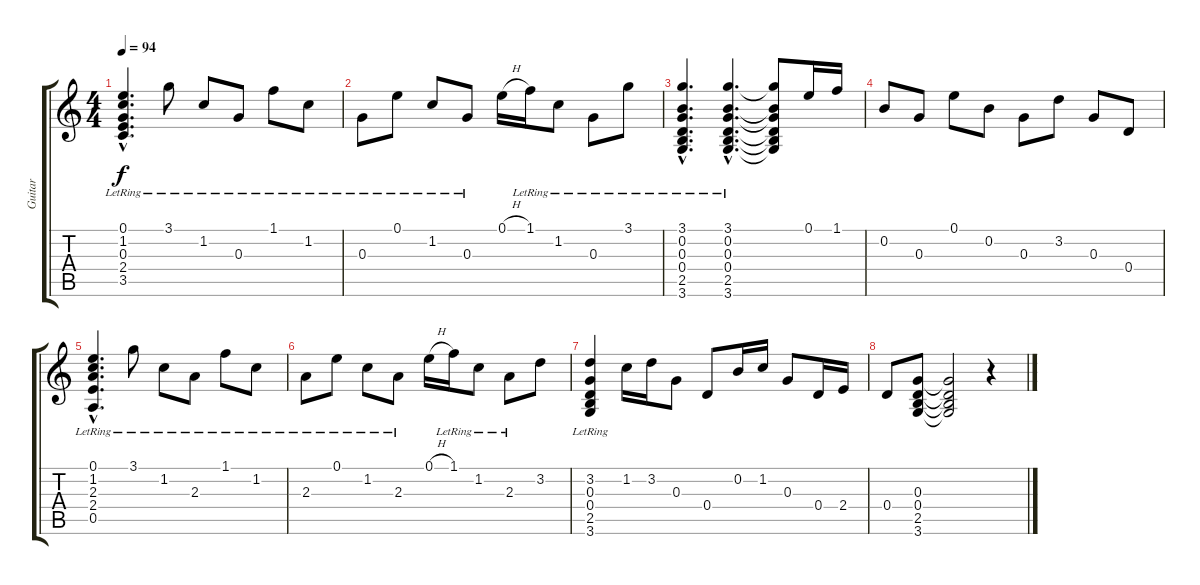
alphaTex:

\track ("Guitar" "Guitar") {instrument acousticguitarsteel}
\staff {score tabs}
\tuning (E4 B3 G3 D3 A2 E2) {hide}
\ts (4 4)
\tempo 94
\clef g2
\ks c
(0.1{hac lr} 1.2{hac lr} 0.3{hac lr} 2.4{hac lr} 3.5{hac lr}).4{d dy f instrument acousticguitarsteel} 3.1{lr}.8 1.2{lr}.8 0.3{lr}.8 1.1{lr}.8 1.2{lr}.8 |
0.3{lr}.8 0.1{lr}.8 1.2{lr}.8 0.3{lr}.8 0.1{h}.16 1.1{lr}.16 1.2{lr}.8 0.3{lr}.8 3.1{lr}.8 |
(3.1{hac lr} 0.2{hac lr} 0.3{hac lr} 0.4{hac lr} 2.5{hac lr} 3.6{hac lr}).4{d} (3.1{hac lr} 0.2{hac lr} 0.3{hac lr} 0.4{hac lr} 2.5{hac lr} 3.6{hac lr}).4{d} (3.1{t} 0.2{t} 0.3{t} 0.4{t} 2.5{t} 3.6{t}).8 0.1.16 1.1.16 |
0.2.8 0.3.8 0.1.8 0.2.8 0.3.8 3.2.8 0.3.8 0.4.8 |
(0.1{hac lr} 1.2{hac lr} 2.3{hac lr} 2.4{hac lr} 0.5{hac lr}).4{d} 3.1{lr}.8 1.2{lr}.8 2.3{lr}.8 1.1{lr}.8 1.2{lr}.8 |
2.3{lr}.8 0.1{lr}.8 1.2{lr}.8 2.3{lr}.8 0.1{h}.16 1.1{lr}.16 1.2{lr}.8 2.3{lr}.8 3.2.8 |
(3.2{lr} 0.3{lr} 0.4{lr} 2.5{lr} 3.6{lr}).4 1.2.16 3.2.16 0.3.8 0.4.8 0.2.16 1.2.16 0.3.8 0.4.16 2.4.16 |
0.4.8 (0.3 0.4 2.5 3.6).8 (0.3{t} 0.4{t} 2.5{t} 3.6{t}).2 r.4
